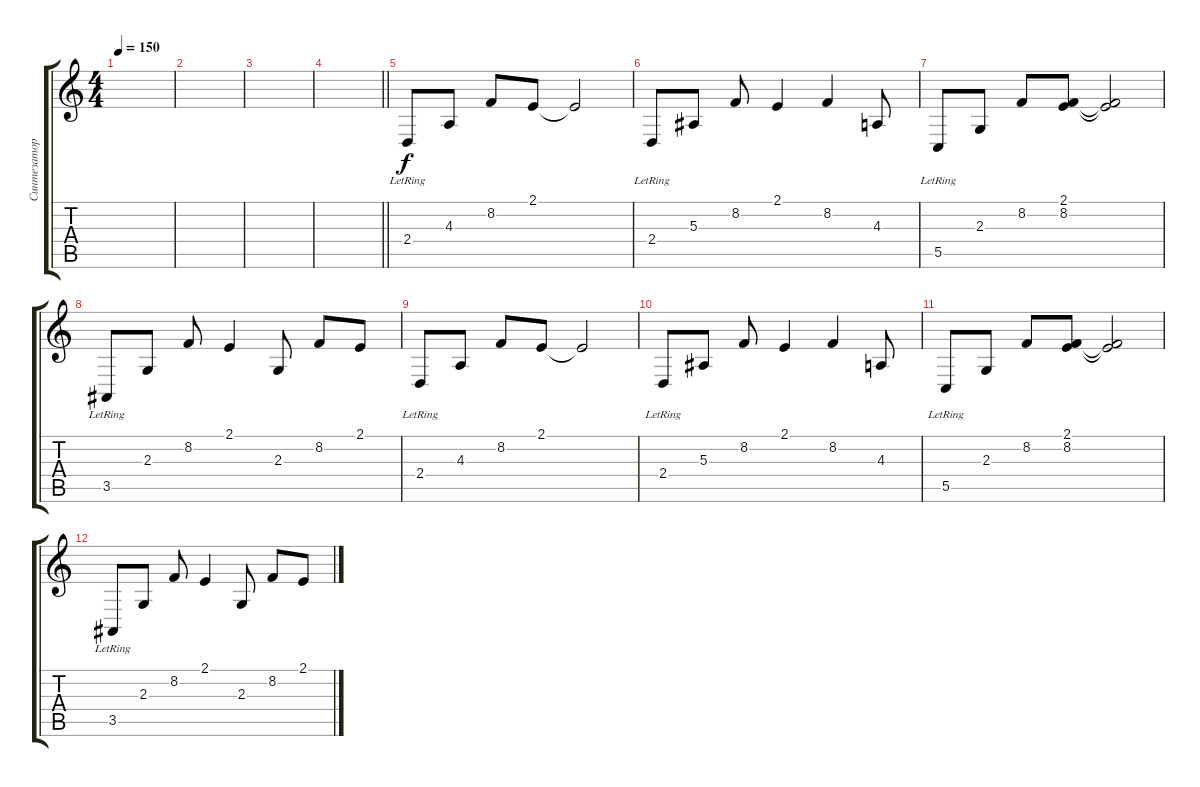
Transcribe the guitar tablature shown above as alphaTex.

\track ("Синтезатор" "Синтезатор") {instrument brightacousticpiano}
\staff {score tabs}
\tuning (D4 A3 F3 C3 G2 D2) {hide}
\ts (4 4)
\tempo 150
\clef g2
\ks c
|
|
|
\barLineRight lightlight
|
2.4{lr}.8 4.3.8 8.2.8 2.1.8 2.1{t}.2 |
2.4{lr}.8 5.3.8 8.2.8 2.1.4 8.2.4 4.3.8 |
5.5{lr}.8 2.3.8 8.2.8 (2.1 8.2).8 (2.1{t} 8.2{t}).2 |
3.5{lr}.8 2.3.8 8.2.8 2.1.4 2.3.8 8.2.8 2.1.8 |
2.4{lr}.8 4.3.8 8.2.8 2.1.8 2.1{t}.2 |
2.4{lr}.8 5.3.8 8.2.8 2.1.4 8.2.4 4.3.8 |
5.5{lr}.8 2.3.8 8.2.8 (2.1 8.2).8 (2.1{t} 8.2{t}).2 |
3.5{lr}.8 2.3.8 8.2.8 2.1.4 2.3.8 8.2.8 2.1.8
